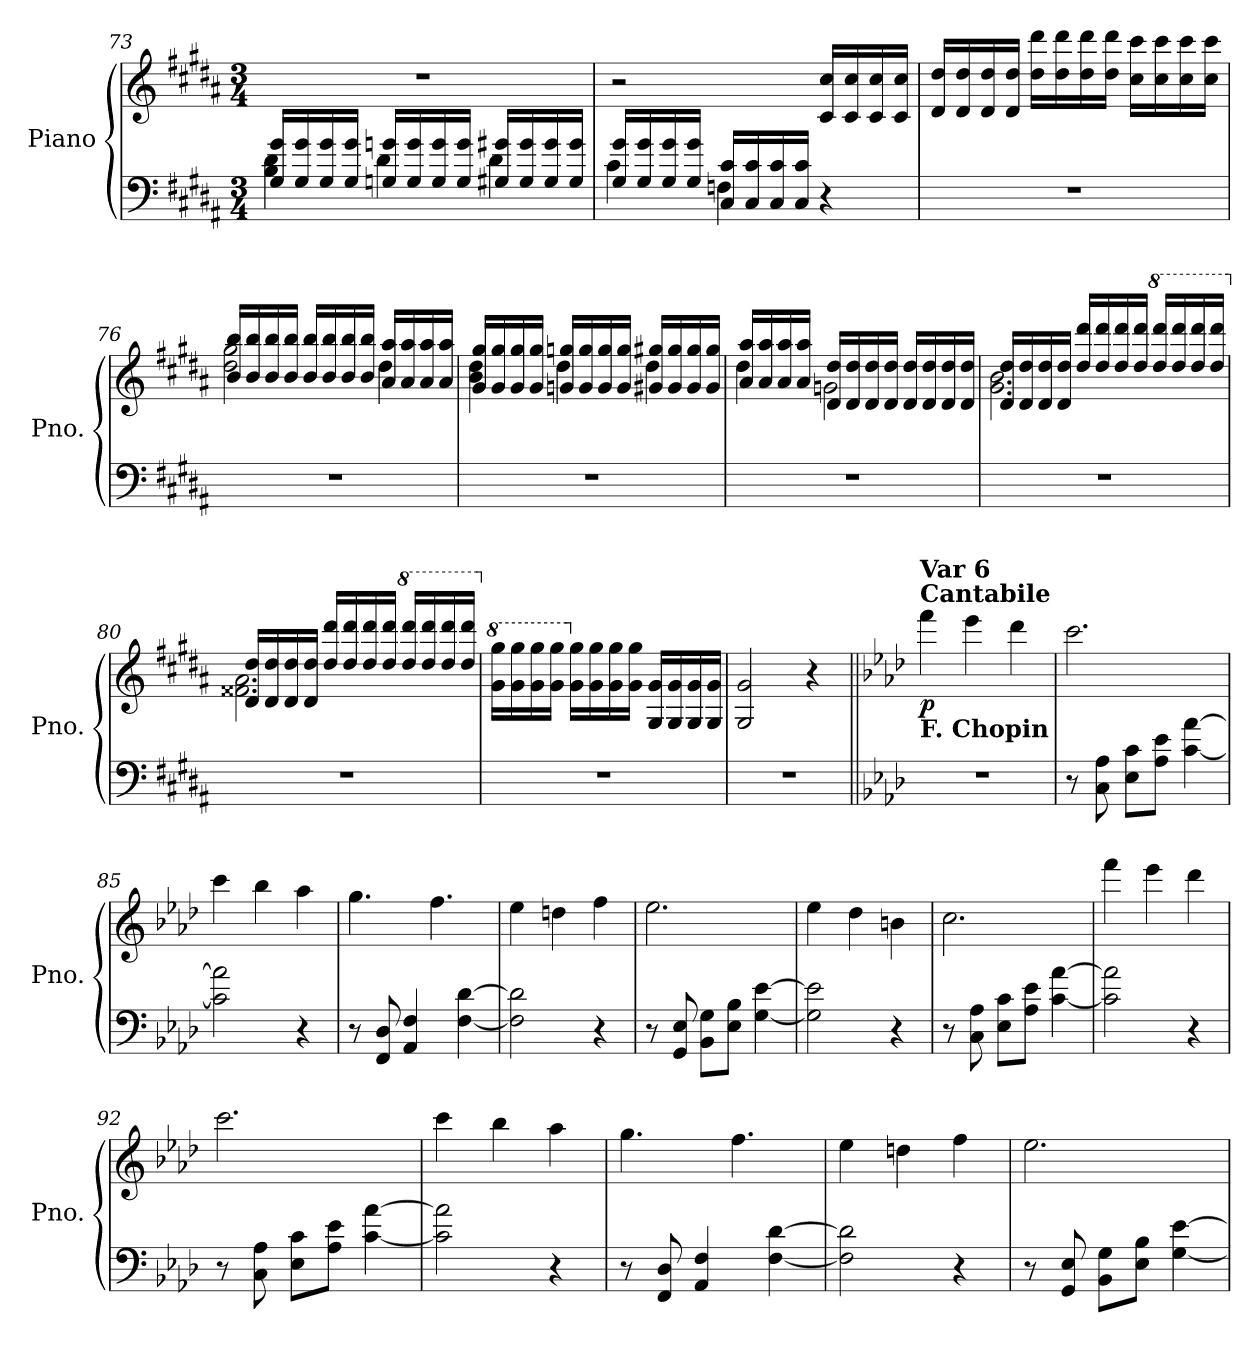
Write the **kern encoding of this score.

**kern	**kern	**dynam
*part1	*part1	*part1
*staff2	*staff1	*staff1/2
*I"Piano	*	*
*I'Pno.	*	*
!!LO:LB:g=z
*clefF4	*clefG2	*
*k[f#c#g#d#a#]	*k[f#c#g#d#a#]	*
*M3/4	*M3/4	*
=73	=73	=73
*^	*	*
16G#/ 16g#/LL	4B\ 4d#\	2.r	.
16G#/ 16g#/	.	.	.
16G#/ 16g#/	.	.	.
16G#/ 16g#/JJ	.	.	.
16Gn/ 16gn/LL	4d#\	.	.
16G/ 16g/	.	.	.
16G/ 16g/	.	.	.
16G/ 16g/JJ	.	.	.
16G#X/ 16g#X/LL	4d#\	.	.
16G#/ 16g#/	.	.	.
16G#/ 16g#/	.	.	.
16G#/ 16g#/JJ	.	.	.
=74	=74	=74	=74
16G#/ 16g#/LL	4c#\	2r	.
16G#/ 16g#/	.	.	.
16G#/ 16g#/	.	.	.
16G#/ 16g#/JJ	.	.	.
16C#/ 16c#/LL	4Fn\	.	.
16C#/ 16c#/	.	.	.
16C#/ 16c#/	.	.	.
16C#/ 16c#/JJ	.	.	.
4r	4ryy	16c#/ 16cc#/LL	.
.	.	16c#/ 16cc#/	.
.	.	16c#/ 16cc#/	.
.	.	16c#/ 16cc#/JJ	.
*v	*v	*	*
!!LO:PB:g=z
=75	=75	=75
2.r	16d#/ 16dd#/LL	.
.	16d#/ 16dd#/	.
.	16d#/ 16dd#/	.
.	16d#/ 16dd#/JJ	.
.	16dd#\ 16ddd#\LL	.
.	16dd#\ 16ddd#\	.
.	16dd#\ 16ddd#\	.
.	16dd#\ 16ddd#\JJ	.
.	16cc#\ 16ccc#\LL	.
.	16cc#\ 16ccc#\	.
.	16cc#\ 16ccc#\	.
.	16cc#\ 16ccc#\JJ	.
=76	=76	=76
*	*^	*
2.r	16b/ 16bb/LL	2dd#\ 2gg#\	.
.	16b/ 16bb/	.	.
.	16b/ 16bb/	.	.
.	16b/ 16bb/JJ	.	.
.	16b/ 16bb/LL	.	.
.	16b/ 16bb/	.	.
.	16b/ 16bb/	.	.
.	16b/ 16bb/JJ	.	.
.	16a#/ 16aa#/LL	4dd#\	.
.	16a#/ 16aa#/	.	.
.	16a#/ 16aa#/	.	.
.	16a#/ 16aa#/JJ	.	.
=77	=77	=77	=77
2.r	16g#/ 16gg#/LL	4b\ 4dd#\	.
.	16g#/ 16gg#/	.	.
.	16g#/ 16gg#/	.	.
.	16g#/ 16gg#/JJ	.	.
.	16gn/ 16ggn/LL	4dd#\	.
.	16g/ 16gg/	.	.
.	16g/ 16gg/	.	.
.	16g/ 16gg/JJ	.	.
.	16g#X/ 16gg#X/LL	4dd#\	.
.	16g#/ 16gg#/	.	.
.	16g#/ 16gg#/	.	.
.	16g#/ 16gg#/JJ	.	.
!!LO:LB:g=z	!!
=78	=78	=78	=78
2.r	16a#/ 16aa#/LL	4dd#\	.
.	16a#/ 16aa#/	.	.
.	16a#/ 16aa#/	.	.
.	16a#/ 16aa#/JJ	.	.
.	16d#/ 16dd#/LL	2gn\	.
.	16d#/ 16dd#/	.	.
.	16d#/ 16dd#/	.	.
.	16d#/ 16dd#/JJ	.	.
.	16d#/ 16dd#/LL	.	.
.	16d#/ 16dd#/	.	.
.	16d#/ 16dd#/	.	.
.	16d#/ 16dd#/JJ	.	.
=79	=79	=79	=79
2.r	16d#/ 16dd#/LL	2.g#\ 2.b\	.
.	16d#/ 16dd#/	.	.
.	16d#/ 16dd#/	.	.
.	16d#/ 16dd#/JJ	.	.
.	16dd#/ 16ddd#/LL	.	.
.	16dd#/ 16ddd#/	.	.
.	16dd#/ 16ddd#/	.	.
.	16dd#/ 16ddd#/JJ	.	.
*	*8va	*	*
.	16ddd#/ 16dddd#/LL	.	.
.	16ddd#/ 16dddd#/	.	.
.	16ddd#/ 16dddd#/	.	.
.	16ddd#/ 16dddd#/JJ	.	.
!!LO:LB:g=z	!!
=80	=80	=80	=80
*	*X8va	*	*
2.r	16d#/ 16dd#/LL	2.f##X\ 2.a#\	.
.	16d#/ 16dd#/	.	.
.	16d#/ 16dd#/	.	.
.	16d#/ 16dd#/JJ	.	.
.	16dd#/ 16ddd#/LL	.	.
.	16dd#/ 16ddd#/	.	.
.	16dd#/ 16ddd#/	.	.
.	16dd#/ 16ddd#/JJ	.	.
*	*8va	*	*
.	16ddd#/ 16dddd#/LL	.	.
.	16ddd#/ 16dddd#/	.	.
.	16ddd#/ 16dddd#/	.	.
.	16ddd#/ 16dddd#/JJ	.	.
*	*v	*v	*
=81	=81	=81
*	*X8va	*
*	*8va	*
2.r	16gg#\ 16ggg#\LL	.
.	16gg#\ 16ggg#\	.
.	16gg#\ 16ggg#\	.
.	16gg#\ 16ggg#\JJ	.
*	*X8va	*
.	16g#\ 16gg#\LL	.
.	16g#\ 16gg#\	.
.	16g#\ 16gg#\	.
.	16g#\ 16gg#\JJ	.
.	16G#/ 16g#/LL	.
.	16G#/ 16g#/	.
.	16G#/ 16g#/	.
.	16G#/ 16g#/JJ	.
=82	=82	=82
2.r	2G#/ 2g#/	.
.	4r	.
=83||	=83||	=83||
*k[b-e-a-d-]	*k[b-e-a-d-]	*
*	*MM80	*
!	!LO:TX:a:B:t=Cantabile	!
!	!LO:TX:b:B:t=F. Chopin	!
!	!LO:TX:a:B:t=Var 6	!
!	!	!LO:DY:b
2.r	4fff\	p
.	4eee-\	.
.	4ddd-\	.
!!LO:LB:g=z
=84	=84	=84
8r	2.ccc\	.
8C\ 8A-\	.	.
8E-\ 8c\L	.	.
8A-\ 8e-\J	.	.
[4c\ [4a-\	.	.
=85	=85	=85
2c\] 2a-\]	4ccc\	.
.	4bb-\	.
4r	4aa-\	.
=86	=86	=86
8r	4.gg\	.
8FF/ 8D-/	.	.
4AA-/ 4F/	.	.
.	4.ff\	.
[4F\ [4d-\	.	.
=87	=87	=87
2F\] 2d-\]	4ee-\	.
.	4ddn\	.
4r	4ff\	.
=88	=88	=88
8r	2.ee-\	.
8GG/ 8E-/	.	.
8BB-\ 8G\L	.	.
8E-\ 8B-\J	.	.
[4G\ [4e-\	.	.
=89	=89	=89
2G\] 2e-\]	4ee-\	.
.	4dd-\	.
4r	4bn\	.
=90	=90	=90
8r	2.cc\	.
8C\ 8A-\	.	.
8E-\ 8c\L	.	.
8A-\ 8e-\J	.	.
[4c\ [4a-\	.	.
=91	=91	=91
2c\] 2a-\]	4fff\	.
.	4eee-\	.
4r	4ddd-\	.
!!LO:LB:g=z
=92	=92	=92
8r	2.ccc\	.
8C\ 8A-\	.	.
8E-\ 8c\L	.	.
8A-\ 8e-\J	.	.
[4c\ [4a-\	.	.
=93	=93	=93
2c\] 2a-\]	4ccc\	.
.	4bb-\	.
4r	4aa-\	.
=94	=94	=94
8r	4.gg\	.
8FF/ 8D-/	.	.
4AA-/ 4F/	.	.
.	4.ff\	.
[4F\ [4d-\	.	.
=95	=95	=95
2F\] 2d-\]	4ee-\	.
.	4ddn\	.
4r	4ff\	.
=96	=96	=96
8r	2.ee-\	.
8GG/ 8E-/	.	.
8BB-\ 8G\L	.	.
8E-\ 8B-\J	.	.
[4G\ [4e-\	.	.
=	=	=
*-	*-	*-
